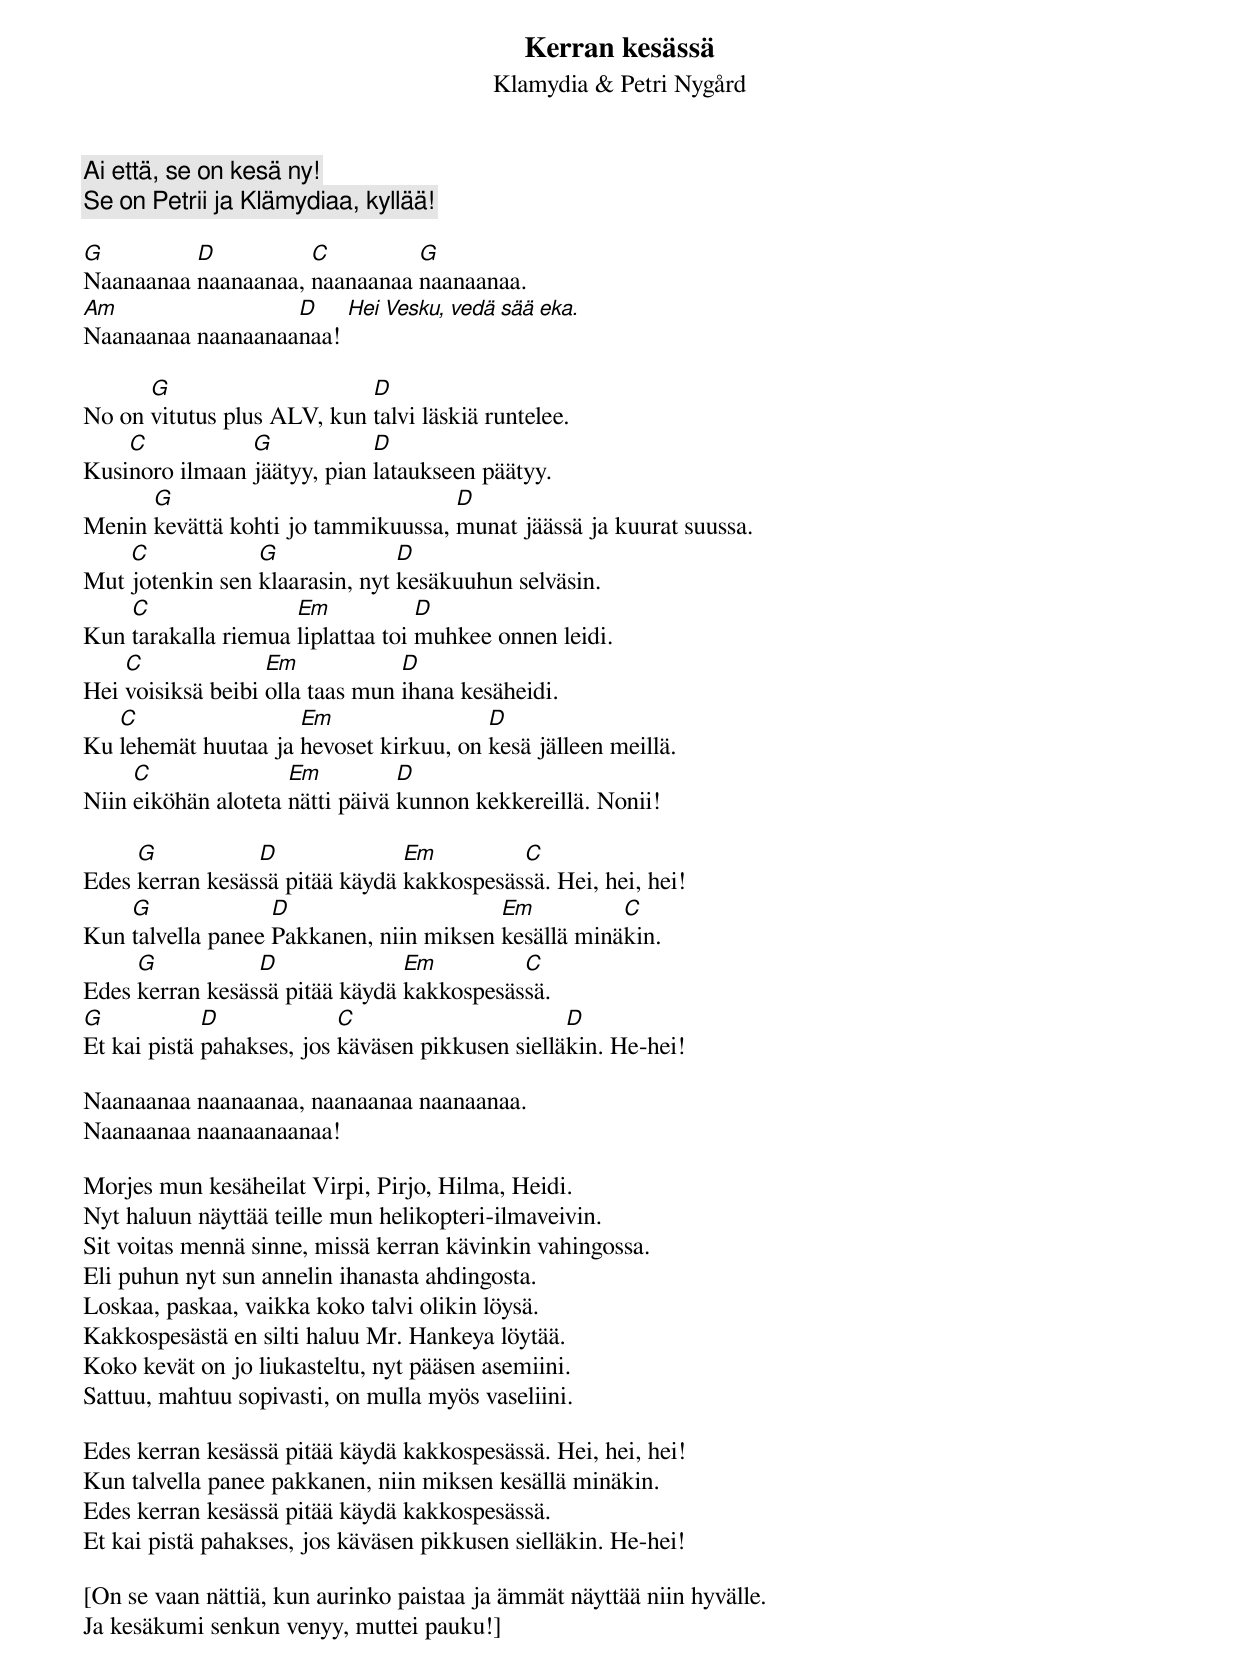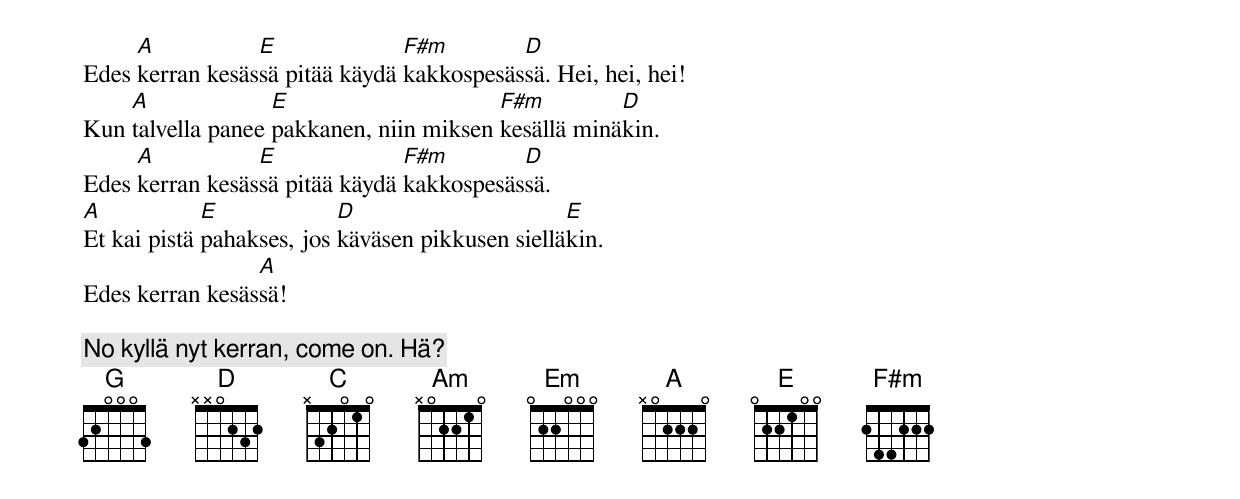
Kerran kesässä
Klamydia & Petri Nygård

[Ai että, se on kesä ny!
Se on Petrii ja Klämydiaa, kyllää!]

G         D          C         G
Naanaanaa naanaanaa, naanaanaa naanaanaa.
Am                 D
Naanaanaa naanaanaanaa! [Hei Vesku, vedä sää eka.]

      G                     D
No on vitutus plus ALV, kun talvi läskiä runtelee.
    C           G            D
Kusinoro ilmaan jäätyy, pian lataukseen päätyy.
      G                             D
Menin kevättä kohti jo tammikuussa, munat jäässä ja kuurat suussa.
    C            G              D
Mut jotenkin sen klaarasin, nyt kesäkuuhun selväsin.
    C                Em            D
Kun tarakalla riemua liplattaa toi muhkee onnen leidi.
    C              Em            D
Hei voisiksä beibi olla taas mun ihana kesäheidi.
   C                 Em                 D
Ku lehemät huutaa ja hevoset kirkuu, on kesä jälleen meillä.
     C               Em          D
Niin eiköhän aloteta nätti päivä kunnon kekkereillä. Nonii!

     G           D              Em         C
Edes kerran kesässä pitää käydä kakkospesässä. Hei, hei, hei!
    G              D                     Em          C
Kun talvella panee Pakkanen, niin miksen kesällä minäkin.
     G           D              Em         C
Edes kerran kesässä pitää käydä kakkospesässä.
G            D             C                      D
Et kai pistä pahakses, jos käväsen pikkusen sielläkin. He-hei!

Naanaanaa naanaanaa, naanaanaa naanaanaa.
Naanaanaa naanaanaanaa!

Morjes mun kesäheilat Virpi, Pirjo, Hilma, Heidi.
Nyt haluun näyttää teille mun helikopteri-ilmaveivin.
Sit voitas mennä sinne, missä kerran kävinkin vahingossa.
Eli puhun nyt sun annelin ihanasta ahdingosta.
Loskaa, paskaa, vaikka koko talvi olikin löysä.
Kakkospesästä en silti haluu Mr. Hankeya löytää.
Koko kevät on jo liukasteltu, nyt pääsen asemiini.
Sattuu, mahtuu sopivasti, on mulla myös vaseliini.

Edes kerran kesässä pitää käydä kakkospesässä. Hei, hei, hei!
Kun talvella panee pakkanen, niin miksen kesällä minäkin.
Edes kerran kesässä pitää käydä kakkospesässä.
Et kai pistä pahakses, jos käväsen pikkusen sielläkin. He-hei!

[On se vaan nättiä, kun aurinko paistaa ja ämmät näyttää niin hyvälle.
Ja kesäkumi senkun venyy, muttei pauku!]

     A           E              F#m        D
Edes kerran kesässä pitää käydä kakkospesässä. Hei, hei, hei!
    A              E                     F#m         D
Kun talvella panee pakkanen, niin miksen kesällä minäkin.
     A           E              F#m        D
Edes kerran kesässä pitää käydä kakkospesässä.
A            E             D                      E
Et kai pistä pahakses, jos käväsen pikkusen sielläkin.
                 A
Edes kerran kesässä!

[No kyllä nyt kerran, come on. Hä?]
